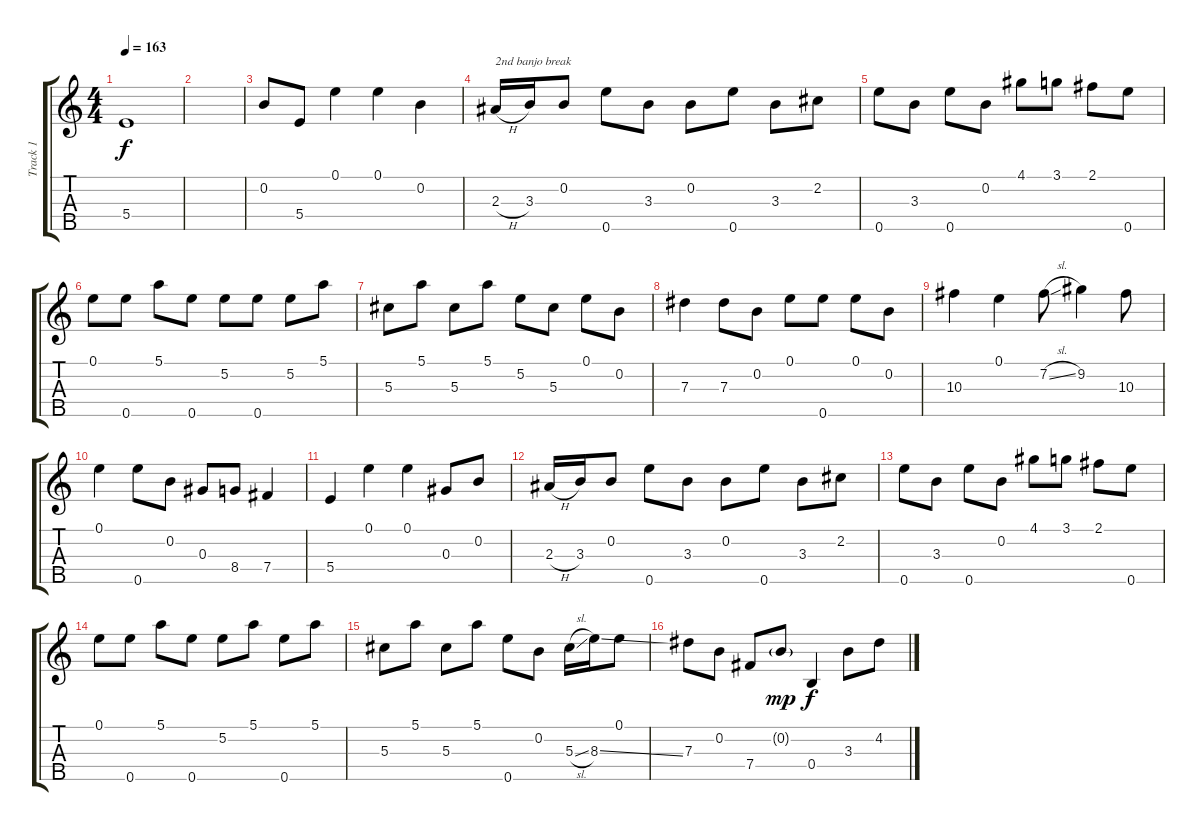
\track ("Track 1" "Track 1") {instrument acousticguitarsteel}
\staff {score tabs}
\tuning (E4 B3 Ab3 B2 E4) {hide}
\ts (4 4)
\tempo 163
\clef g2
\ks c
5.4.1{dy f} |
|
0.2.8 5.4.8 0.1.4 0.1.4 0.2.4 |
2.3{h}.16{txt "2nd banjo break"} 3.3.16 0.2.8 0.5.8 3.3.8 0.2.8 0.5.8 3.3.8 2.2.8 |
0.5.8 3.3.8 0.5.8 0.2.8 4.1.8 3.1.8 2.1.8 0.5.8 |
0.1.8 0.5.8 5.1.8 0.5.8 5.2.8 0.5.8 5.2.8 5.1.8 |
5.3.8 5.1.8 5.3.8 5.1.8 5.2.8 5.3.8 0.1.8 0.2.8 |
7.3.4 7.3.8 0.2.8 0.1.8 0.5.8 0.1.8 0.2.8 |
10.3.4 0.1.4 7.2{sl}.8 9.2.4 10.3.8 |
0.1.4 0.5.8 0.2.8 0.3.8 8.4.8 7.4.4 |
5.4.4 0.1.4 0.1.4 0.3.8 0.2.8 |
2.3{h}.16 3.3.16 0.2.8 0.5.8 3.3.8 0.2.8 0.5.8 3.3.8 2.2.8 |
0.5.8 3.3.8 0.5.8 0.2.8 4.1.8 3.1.8 2.1.8 0.5.8 |
0.1.8 0.5.8 5.1.8 0.5.8 5.2.8 5.1.8 0.5.8 5.1.8 |
5.3.8 5.1.8 5.3.8 5.1.8 0.5.8 0.2.8 5.3{sl}.16 8.3{ss}.16 0.1.8 |
7.3.8 0.2.8 7.4.8 0.2{g}.8{dy mp} 0.4.4{dy f} 3.3.8 4.2.8
